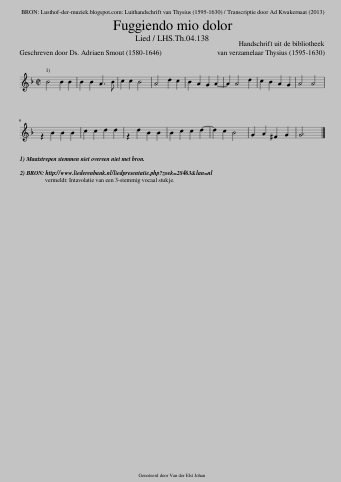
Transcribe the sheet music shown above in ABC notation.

X:1
L:1/8
Q:1/2=100
M:2/2
I:linebreak $
K:F
V:1 treble
V:1
 B4 B2 B2 | B2 B2 A3 B | c2 c2 B4 | A4 d2 c2 | B2 A2 G2 A2- | %5
 A2 A4 d2 | c2 B2 A2 G2 | A4 A4 |$ z2 B2 B2 B2 | c2 c2 d2 d2 | %10
 z2 d2 B2 B2 | B2 c2 c2 d2- | d2 c2 B4 | G2 A2 ^F2 G2 | G6 |] %15
